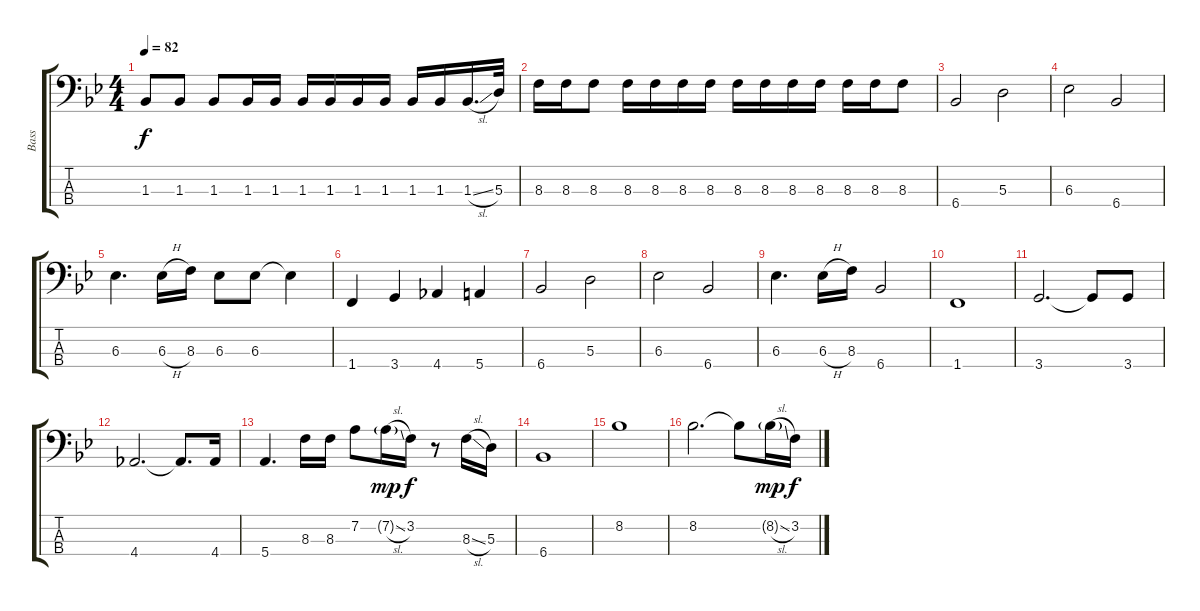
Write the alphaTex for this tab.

\track ("Bass" "Bass") {instrument electricbassfinger}
\staff {score tabs}
\tuning (G2 D2 A1 E1) {hide}
\ts (4 4)
\tempo 82
\clef f4
\ks bb
1.3.8{dy f} 1.3.8 1.3.8 1.3.16 1.3.16 1.3.16 1.3.16 1.3.16 1.3.16 1.3.16 1.3.16 1.3{sl}.16{d} 5.3.32 |
8.3.16 8.3.16 8.3.8 8.3.16 8.3.16 8.3.16 8.3.16 8.3.16 8.3.16 8.3.16 8.3.16 8.3.16 8.3.16 8.3.8 |
6.4.2 5.3.2 |
6.3.2 6.4.2 |
6.3.4{d} 6.3{h}.16 8.3.16 6.3.8 6.3.8 6.3{t}.4 |
1.4.4 3.4.4 4.4.4 5.4.4 |
6.4.2 5.3.2 |
6.3.2 6.4.2 |
6.3.4{d} 6.3{h}.16 8.3.16 6.4.2 |
1.4.1 |
3.4.2{d} 3.4{t}.8 3.4.8 |
4.4.2{d} 4.4{t}.8{d} 4.4.16 |
5.4.4{d} 8.3.16 8.3.16 7.2.8 7.2{sl g}.16{dy mp} 3.2.16{dy f} r.8 8.3{sl}.16 5.3.16 |
6.4.1 |
8.2.1 |
8.2.2{d} 8.2{t}.8 8.2{sl g}.16{dy mp} 3.2.16{dy f}
